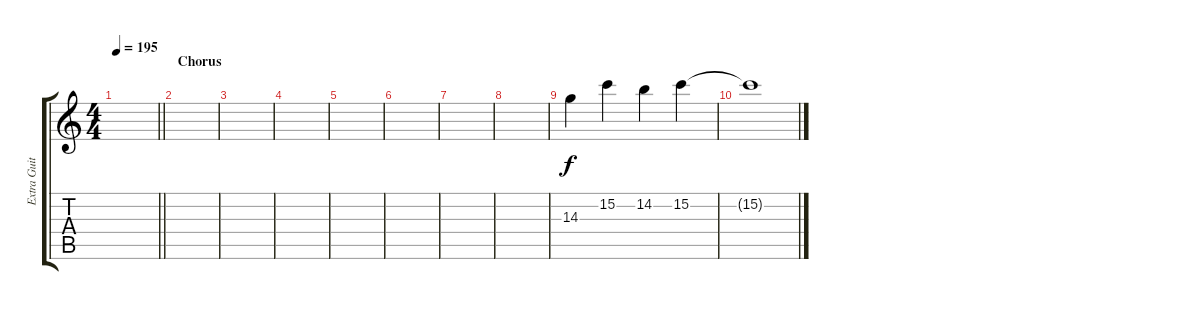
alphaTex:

\track ("Extra Guitar" "Extra Guit") {instrument distortionguitar}
\staff {score tabs}
\tuning (D4 A3 F3 C3 G2 C2) {hide}
\ts (4 4)
\tempo 195
\clef g2
\barLineRight lightlight
\ks c
|
\section ("" "Chorus")
|
|
|
|
|
|
|
14.3.4 15.2.4 14.2.4 15.2.4 |
15.2{t}.1
